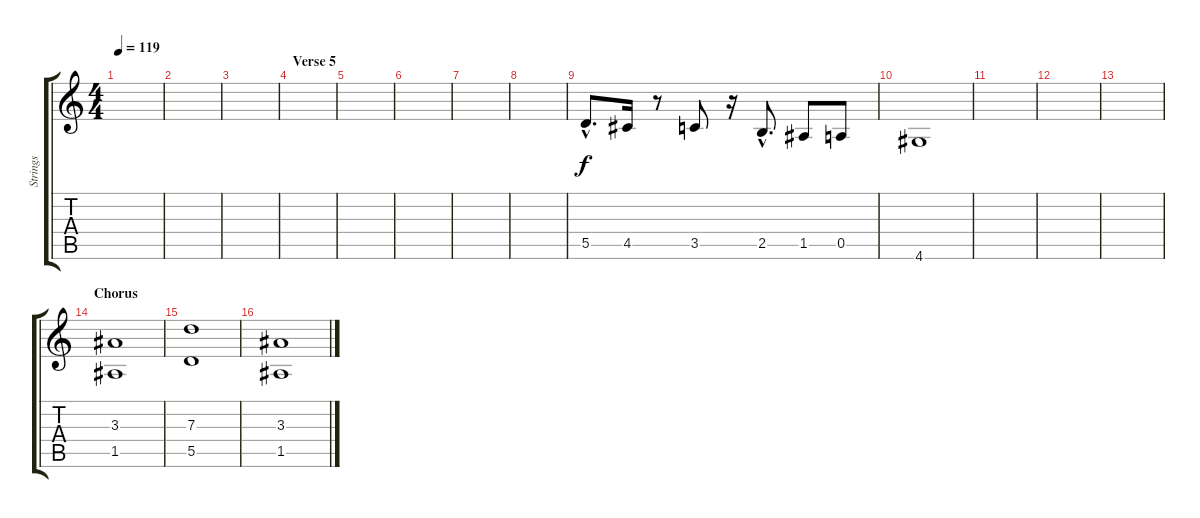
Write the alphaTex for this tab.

\track ("Strings" "Strings") {instrument stringensemble1}
\staff {score tabs}
\tuning (E5 B4 G4 D4 A3 E3) {hide}
\ts (4 4)
\tempo 119
\clef g2
\ks c
|
|
|
\section ("" "Verse 5")
|
|
|
|
|
5.5{hac}.8{d instrument violin} 4.5.16 r.8 3.5.8 r.16 2.5{hac}.8{d} 1.5.8 0.5.8 |
4.6.1 |
|
|
|
\section ("" "Chorus")
(3.3 1.5).1{volume 16 instrument stringensemble1} |
(7.3 5.5).1{volume 7} |
(3.3 1.5).1{volume 16}
